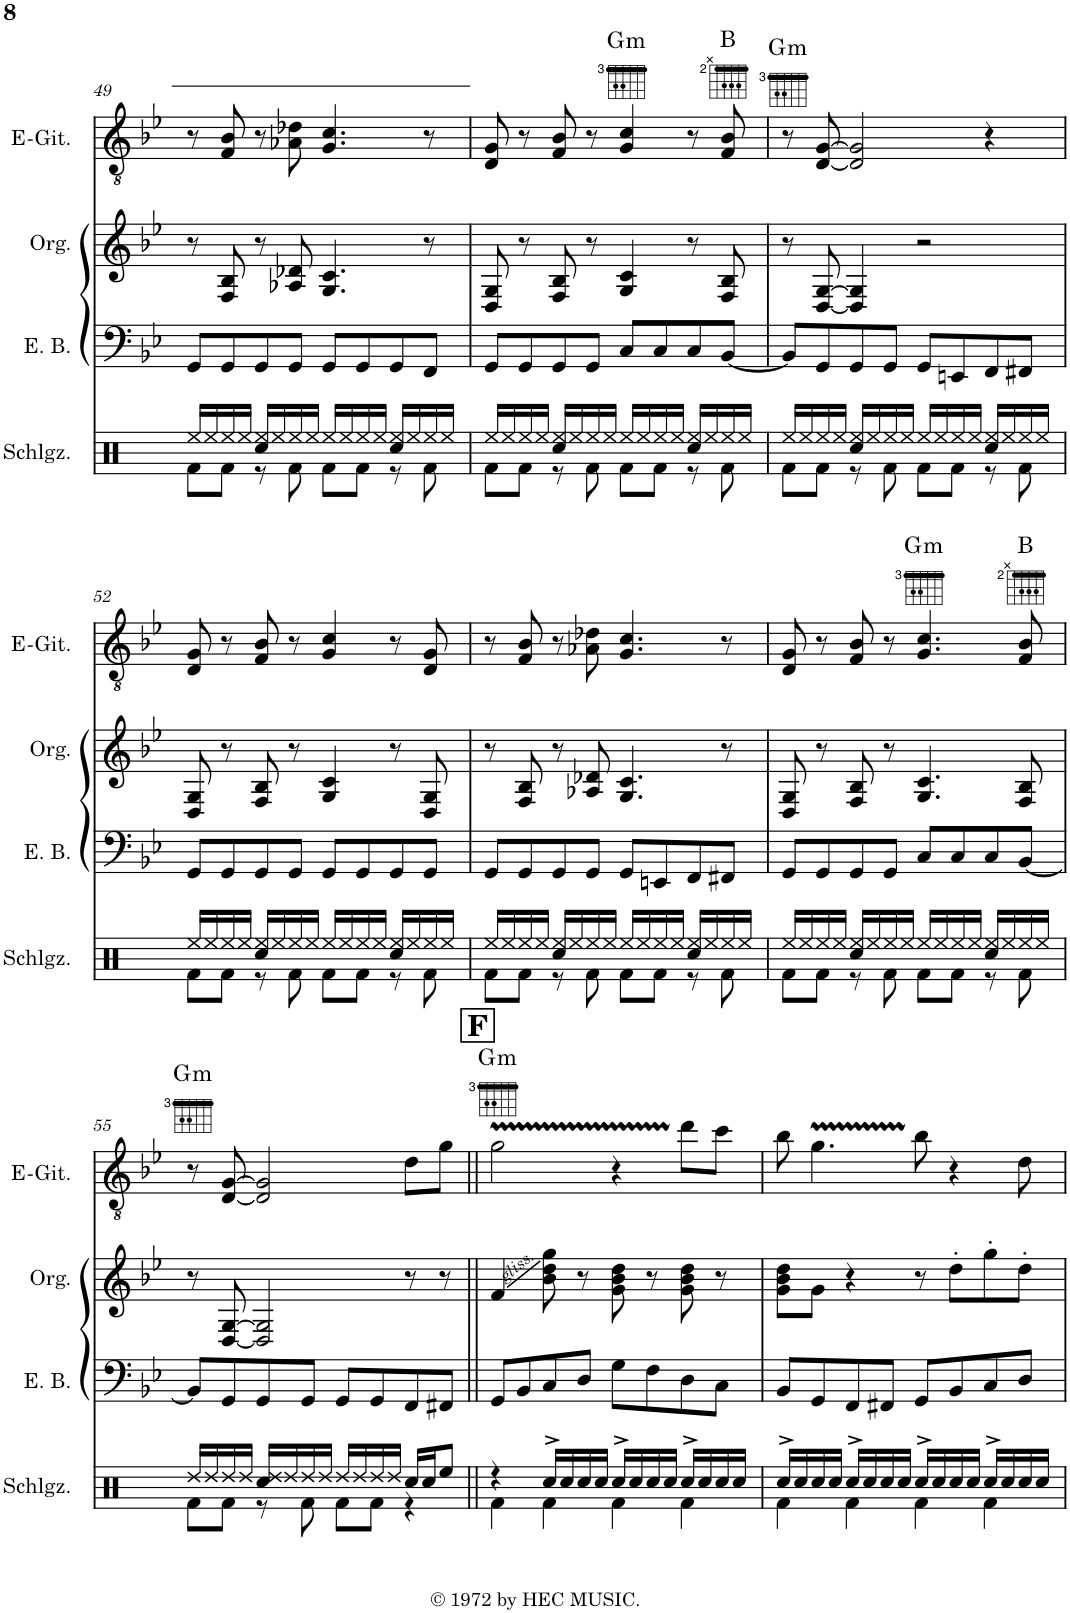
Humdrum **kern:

**kern	**kern	**kern	**harte
*part3	*part2	*part1	*part1
*staff3	*staff2	*staff1	*
*I"Elektrischer Bass	*I"Orgel	*I"Elektrische Gitarre	*
*I'E. B.	*I'Org.	*I'E-Git.	*
!!LO:PB:g=z
*clefF4	*clefG2	*clefGv2	*
*Trd7c12	*	*	*
*k[b-e-]	*k[b-e-]	*k[b-e-]	*
*M4/4	*M4/4	*M4/4	*
*met(c)	*met(c)	*met(c)	*
=49	=49	=49	=49
8GG/L	8r	8r	.
8GG/	8F/ 8B-/	8F/ 8B-/	.
8GG/	8r	8r	.
8GG/J	8A-X/ 8d-X/	8A-X\ 8d-X\	.
8GG/L	4.G/ 4.c/	4.G/ 4.c/	.
8GG/	.	.	.
8GG/	.	.	.
8FF/J	8r	8r	.
=50	=50	=50	=50
8GG/L	8D/ 8G/	8D/ 8G/	.
8GG/	8r	8r	.
8GG/	8F/ 8B-/	8F/ 8B-/	.
8GG/J	8r	8r	.
!	!	!	!LO:H:kt=m
8C/L	4G/ 4c/	4G/ 4c/	G:min
8C/	.	.	.
8C/	8r	8r	.
[8BB-/J	8F/ 8B-/	8F/ 8B-/	B:maj
=51	=51	=51	=51
!	!	!	!LO:H:kt=m
8BB-/L]	8r	8r	G:min
8GG/	[8D/ [8G/	[8D/ [8G/	.
8GG/	4D/] 4G/]	2D/] 2G/]	.
8GG/J	.	.	.
8GG/L	2r	.	.
8EEn/	.	.	.
8FF/	.	4r	.
8FF#X/J	.	.	.
!!LO:LB:g=z
=52	=52	=52	=52
8GG/L	8D/ 8G/	8D/ 8G/	.
8GG/	8r	8r	.
8GG/	8F/ 8B-/	8F/ 8B-/	.
8GG/J	8r	8r	.
8GG/L	4G/ 4c/	4G/ 4c/	.
8GG/	.	.	.
8GG/	8r	8r	.
8GG/J	8D/ 8G/	8D/ 8G/	.
=53	=53	=53	=53
8GG/L	8r	8r	.
8GG/	8F/ 8B-/	8F/ 8B-/	.
8GG/	8r	8r	.
8GG/J	8A-X/ 8d-X/	8A-X\ 8d-X\	.
8GG/L	4.G/ 4.c/	4.G/ 4.c/	.
8EEn/	.	.	.
8FF/	.	.	.
8FF#X/J	8r	8r	.
=54	=54	=54	=54
8GG/L	8D/ 8G/	8D/ 8G/	.
8GG/	8r	8r	.
8GG/	8F/ 8B-/	8F/ 8B-/	.
8GG/J	8r	8r	.
!	!	!	!LO:H:kt=m
8C/L	4.G/ 4.c/	4.G/ 4.c/	G:min
8C/	.	.	.
8C/	.	.	.
[8BB-/J	8F/ 8B-/	8F/ 8B-/	B:maj
!!LO:LB:g=z
=55	=55	=55	=55
!	!	!	!LO:H:kt=m
8BB-/L]	8r	8r	G:min
8GG/	[8D/ [8G/	[8D/ [8G/	.
8GG/	2D/] 2G/]	2D/] 2G/]	.
8GG/J	.	.	.
8GG/L	.	.	.
8GG/	.	.	.
8FF/	8r	8d\L	.
8FF#X/J	8r	8g\J	.
=56||	=56||	=56||	=56||
!	!	!	!LO:H:kt=m
8GG/L	4f/	2g\	G:min
8BB-/	.	.	.
8C/	8b-\ 8dd\ 8gg\	.	.
8D/J	8r	.	.
8G\L	8g\ 8b-\ 8dd\	4r	.
8F\	8r	.	.
8D\	8g\ 8b-\ 8dd\	8dd\L	.
8C\J	8r	8cc\J	.
=57	=57	=57	=57
8BB-/L	8g\ 8b-\ 8dd\L	8b-\	.
8GG/	8g\J	4.g\	.
8FF/	4r	.	.
8FF#X/J	.	.	.
8GG/L	8r	8b-\	.
8BB-/	8dd'\L	4r	.
8C/	8gg'\	.	.
8D/J	8dd'\J	8d\	.
=	=	=	=
*-	*-	*-	*-
